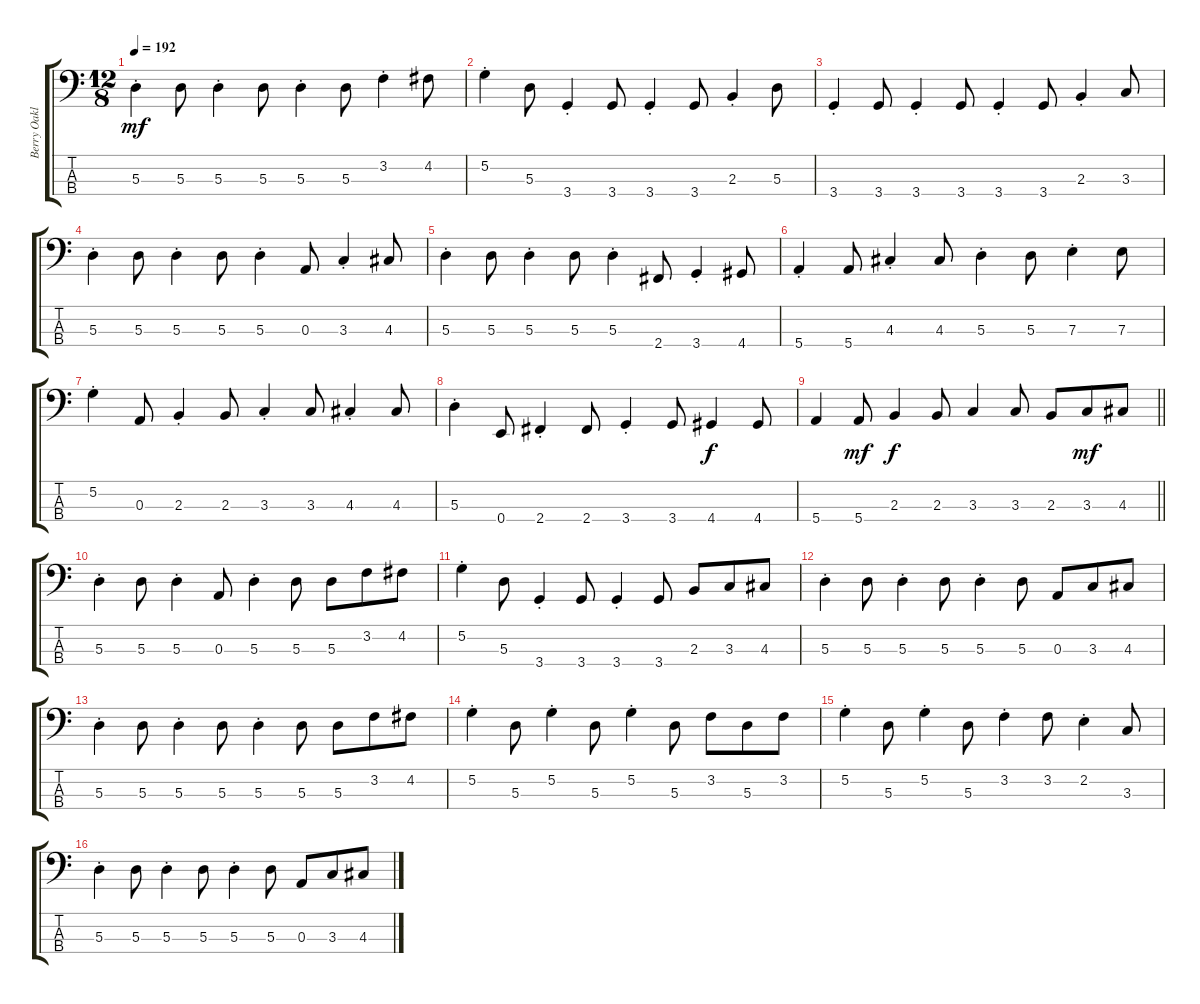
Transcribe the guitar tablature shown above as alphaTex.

\track ("Berry Oakley - Bass" "Berry Oakl") {instrument electricbassfinger}
\staff {score tabs}
\tuning (G2 D2 A1 E1) {hide}
\ts (12 8)
\tempo 192
\clef f4
\ks c
5.3{st}.4{dy mf} 5.3.8 5.3{st}.4 5.3.8 5.3{st}.4 5.3.8 3.2{st}.4 4.2.8 |
5.2{st}.4 5.3.8 3.4{st}.4 3.4.8 3.4{st}.4 3.4.8 2.3{st}.4 5.3.8 |
3.4{st}.4 3.4.8 3.4{st}.4 3.4.8 3.4{st}.4 3.4.8 2.3{st}.4 3.3.8 |
5.3{st}.4 5.3.8 5.3{st}.4 5.3.8 5.3{st}.4 0.3.8 3.3{st}.4 4.3.8 |
5.3{st}.4 5.3.8 5.3{st}.4 5.3.8 5.3{st}.4 2.4.8 3.4{st}.4 4.4.8 |
5.4{st}.4 5.4.8 4.3{st}.4 4.3.8 5.3{st}.4 5.3.8 7.3{st}.4 7.3.8 |
5.2{st}.4 0.3.8 2.3{st}.4 2.3.8 3.3{st}.4 3.3.8 4.3{st}.4 4.3.8 |
5.3{st}.4 0.4.8 2.4{st}.4 2.4.8 3.4{st}.4 3.4.8 4.4.4{dy f} 4.4.8 |
\barLineRight lightlight
5.4.4 5.4.8{dy mf} 2.3.4{dy f} 2.3.8 3.3.4 3.3.8 2.3.8 3.3.8{dy mf} 4.3.8 |
5.3{st}.4 5.3.8 5.3{st}.4 0.3.8 5.3{st}.4 5.3.8 5.3.8 3.2.8 4.2.8 |
5.2{st}.4 5.3.8 3.4{st}.4 3.4.8 3.4{st}.4 3.4.8 2.3.8 3.3.8 4.3.8 |
5.3{st}.4 5.3.8 5.3{st}.4 5.3.8 5.3{st}.4 5.3.8 0.3.8 3.3.8 4.3.8 |
5.3{st}.4 5.3.8 5.3{st}.4 5.3.8 5.3{st}.4 5.3.8 5.3.8 3.2.8 4.2.8 |
5.2{st}.4 5.3.8 5.2{st}.4 5.3.8 5.2{st}.4 5.3.8 3.2.8 5.3.8 3.2.8 |
5.2{st}.4 5.3.8 5.2{st}.4 5.3.8 3.2{st}.4 3.2.8 2.2{st}.4 3.3.8 |
5.3{st}.4 5.3.8 5.3{st}.4 5.3.8 5.3{st}.4 5.3.8 0.3.8 3.3.8 4.3.8
